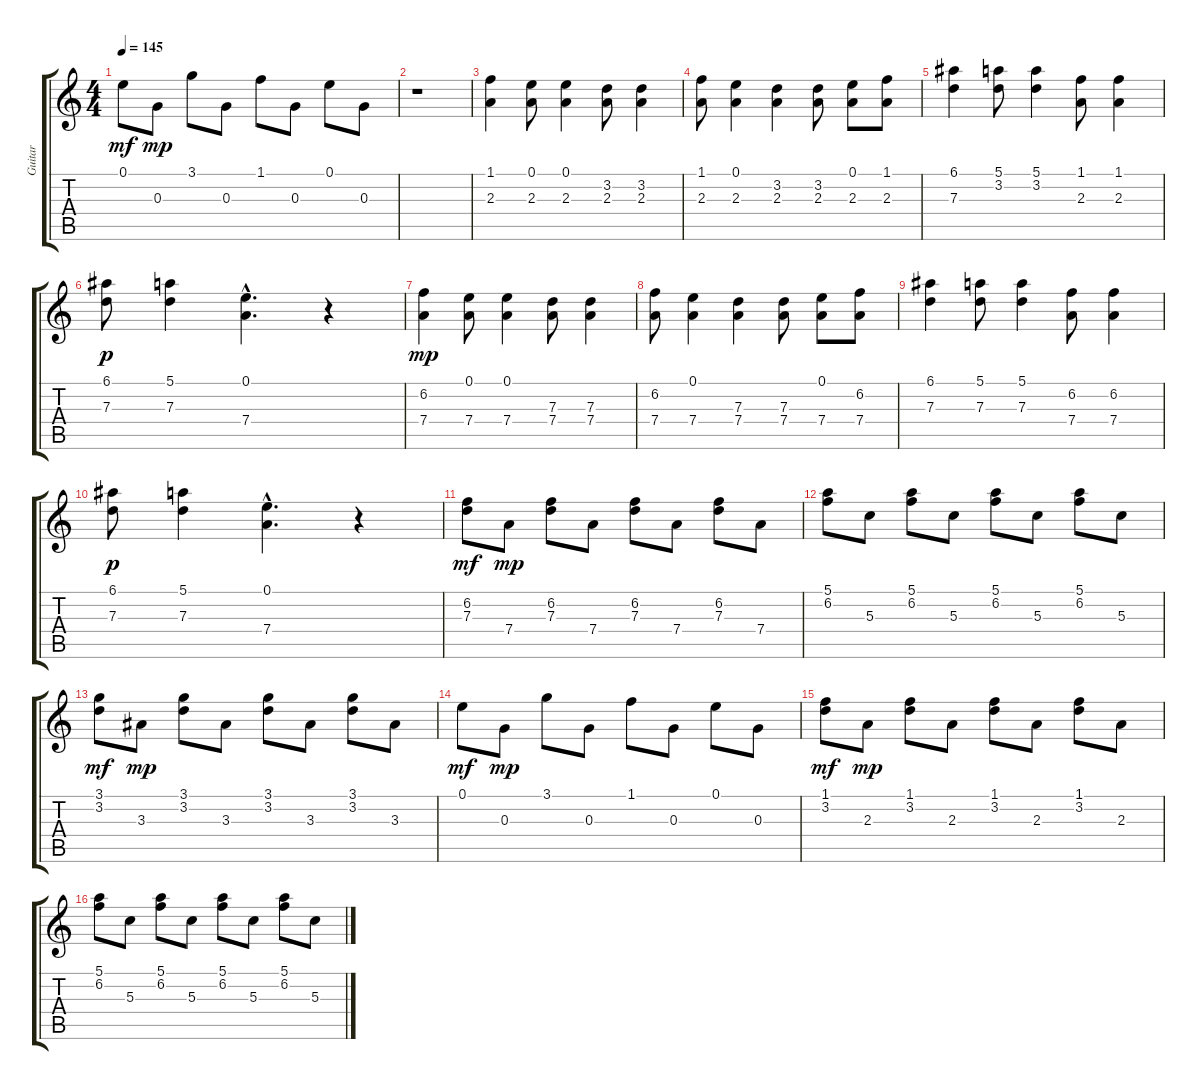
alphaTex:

\track ("Guitar" "Guitar") {instrument distortionguitar}
\staff {score tabs}
\tuning (E4 B3 G3 D3 A2 E2) {hide}
\ts (4 4)
\tempo 145
\clef g2
\ks c
0.1.8{dy mf} 0.3.8{dy mp} 3.1.8 0.3.8 1.1.8 0.3.8 0.1.8 0.3.8 |
r.1 |
(1.1 2.3).4 (0.1 2.3).8 (0.1 2.3).4 (3.2 2.3).8 (3.2 2.3).4 |
(1.1 2.3).8 (0.1 2.3).4 (3.2 2.3).4 (3.2 2.3).8 (0.1 2.3).8 (1.1 2.3).8 |
(6.1 7.3).4 (5.1 3.2).8 (5.1 3.2).4 (1.1 2.3).8 (1.1 2.3).4 |
(6.1 7.3).8{dy p} (5.1 7.3).4 (0.1{hac} 7.4{hac}).4{d} r.4 |
(6.2 7.4).4{dy mp} (0.1 7.4).8 (0.1 7.4).4 (7.3 7.4).8 (7.3 7.4).4 |
(6.2 7.4).8 (0.1 7.4).4 (7.3 7.4).4 (7.3 7.4).8 (0.1 7.4).8 (6.2 7.4).8 |
(6.1 7.3).4 (5.1 7.3).8 (5.1 7.3).4 (6.2 7.4).8 (6.2 7.4).4 |
(6.1 7.3).8{dy p} (5.1 7.3).4 (0.1{hac} 7.4{hac}).4{d} r.4 |
(6.2 7.3).8{dy mf} 7.4.8{dy mp} (6.2 7.3).8 7.4.8 (6.2 7.3).8 7.4.8 (6.2 7.3).8 7.4.8 |
(5.1 6.2).8 5.3.8 (5.1 6.2).8 5.3.8 (5.1 6.2).8 5.3.8 (5.1 6.2).8 5.3.8 |
(3.1 3.2).8{dy mf} 3.3.8{dy mp} (3.1 3.2).8 3.3.8 (3.1 3.2).8 3.3.8 (3.1 3.2).8 3.3.8 |
0.1.8{dy mf} 0.3.8{dy mp} 3.1.8 0.3.8 1.1.8 0.3.8 0.1.8 0.3.8 |
(1.1 3.2).8{dy mf} 2.3.8{dy mp} (1.1 3.2).8 2.3.8 (1.1 3.2).8 2.3.8 (1.1 3.2).8 2.3.8 |
(5.1 6.2).8 5.3.8 (5.1 6.2).8 5.3.8 (5.1 6.2).8 5.3.8 (5.1 6.2).8 5.3.8
